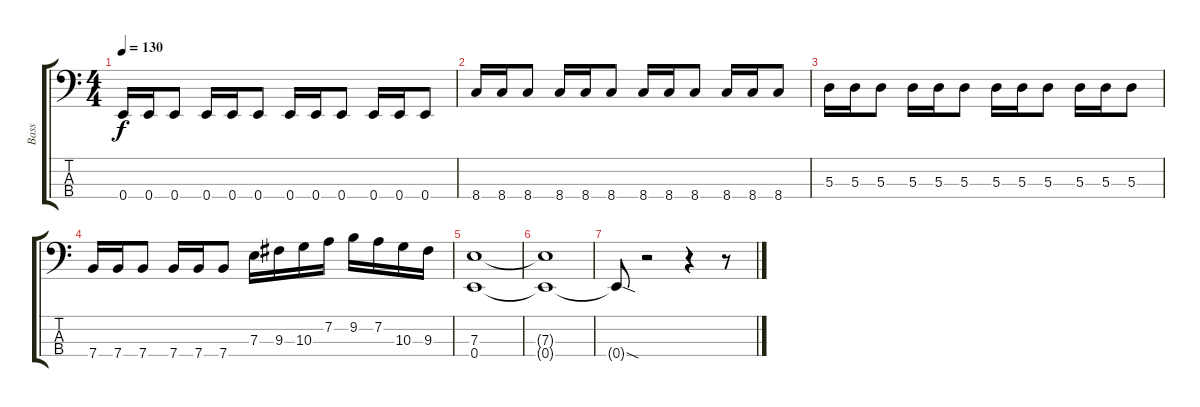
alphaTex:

\track ("Bass" "Bass") {instrument electricbassfinger}
\staff {score tabs}
\tuning (G2 D2 A1 E1) {hide}
\ts (4 4)
\tempo 130
\clef f4
\ks c
0.4.16{dy f} 0.4.16 0.4.8 0.4.16 0.4.16 0.4.8 0.4.16 0.4.16 0.4.8 0.4.16 0.4.16 0.4.8 |
8.4.16 8.4.16 8.4.8 8.4.16 8.4.16 8.4.8 8.4.16 8.4.16 8.4.8 8.4.16 8.4.16 8.4.8 |
5.3.16 5.3.16 5.3.8 5.3.16 5.3.16 5.3.8 5.3.16 5.3.16 5.3.8 5.3.16 5.3.16 5.3.8 |
7.4.16 7.4.16 7.4.8 7.4.16 7.4.16 7.4.8 7.3.16 9.3.16 10.3.16 7.2.16 9.2.16 7.2.16 10.3.16 9.3.16 |
(7.3 0.4).1 |
(7.3{t} 0.4{t}).1 |
0.4{sod t}.8 r.2 r.4 r.8
